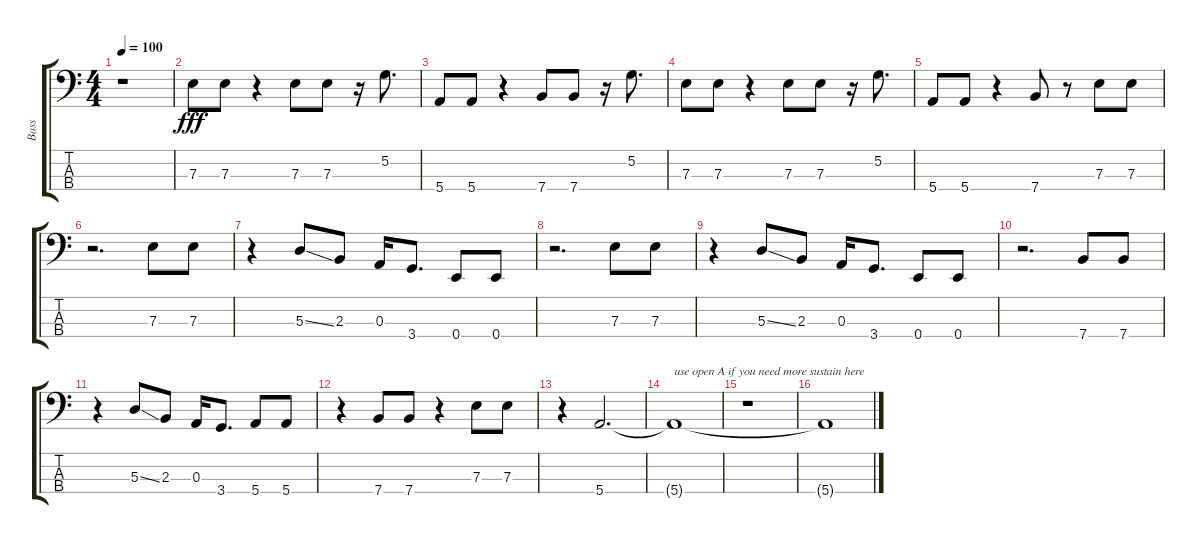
\track ("Bass" "Bass") {instrument electricbassfinger}
\staff {score tabs}
\tuning (G2 D2 A1 E1) {hide}
\ts (4 4)
\tempo 100
\clef f4
\ks c
r.1{dy fff instrument electricbassfinger} |
7.3.8 7.3.8 r.4 7.3.8 7.3.8 r.16 5.2.8{d} |
5.4.8 5.4.8 r.4 7.4.8 7.4.8 r.16 5.2.8{d} |
7.3.8 7.3.8 r.4 7.3.8 7.3.8 r.16 5.2.8{d} |
5.4.8 5.4.8 r.4 7.4.8 r.8 7.3.8 7.3.8 |
r.2{d} 7.3.8 7.3.8 |
r.4 5.3{ss}.8 2.3.8 0.3.16 3.4.8{d} 0.4.8 0.4.8 |
r.2{d} 7.3.8 7.3.8 |
r.4 5.3{ss}.8 2.3.8 0.3.16 3.4.8{d} 0.4.8 0.4.8 |
r.2{d} 7.4.8 7.4.8 |
r.4 5.3{ss}.8 2.3.8 0.3.16 3.4.8{d} 5.4.8 5.4.8 |
r.4 7.4.8 7.4.8 r.4 7.3.8 7.3.8 |
r.4 5.4.2{d} |
5.4{t}.1{txt "use open A if you need more sustain here"} |
r.1 |
5.4{t}.1
